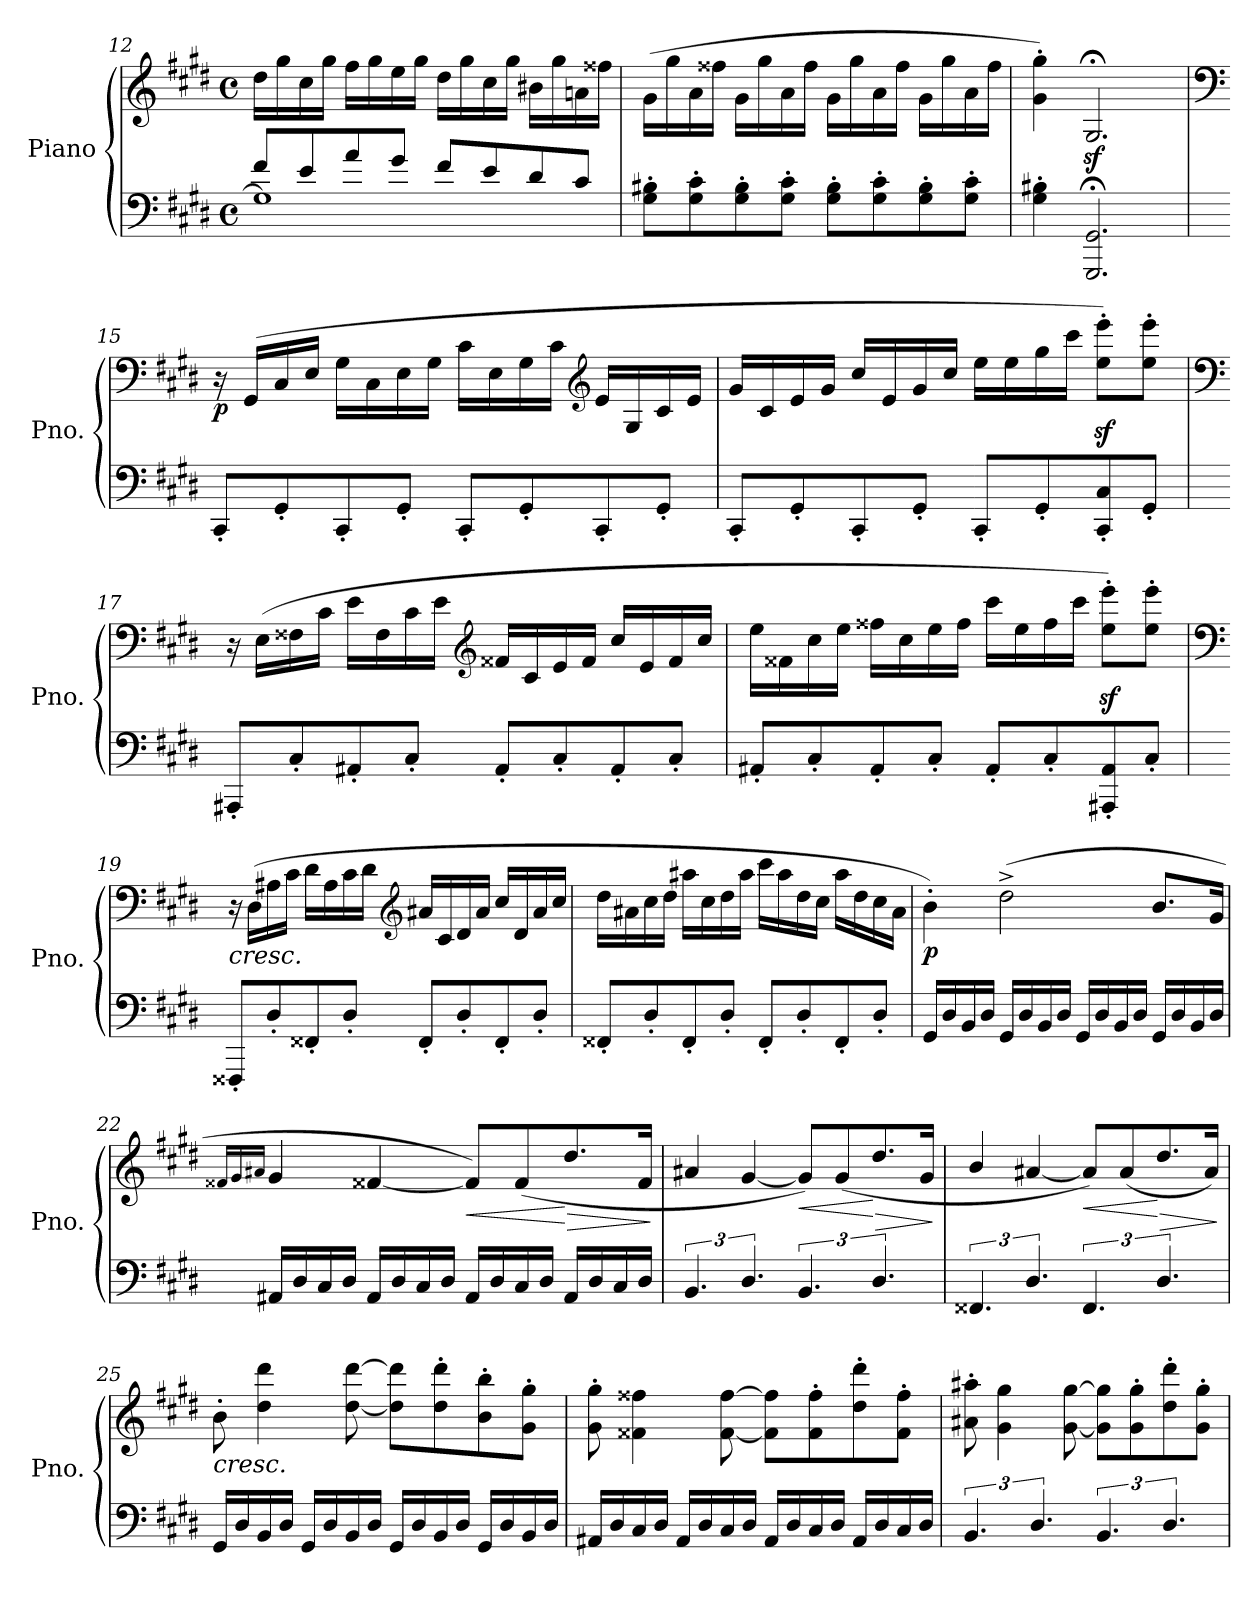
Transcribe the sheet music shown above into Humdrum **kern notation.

**kern	**kern	**dynam
*part1	*part1	*part1
*staff2	*staff1	*staff1/2
*I"Piano	*	*
*I'Pno.	*	*
*clefF4	*clefG2	*
*k[f#c#g#d#]	*k[f#c#g#d#]	*
*M4/4	*M4/4	*
*met(c)	*met(c)	*
=12	=12	=12
*^	*	*
8f#/L	1G#]	16dd#\LL	.
.	.	16gg#\	.
8e/	.	16cc#\	.
.	.	16gg#\JJ	.
8a/	.	16ff#\LL	.
.	.	16gg#\	.
8g#/J	.	16ee\	.
.	.	16gg#\JJ	.
8f#/L	.	16dd#\LL	.
.	.	16gg#\	.
8e/	.	16cc#\	.
.	.	16gg#\JJ	.
8d#/	.	16b#X\LL	.
.	.	16gg#\	.
8c#/J	.	16an\	.
.	.	16ff##X\JJ	.
*v	*v	*	*
!!LO:LB:g=z
=13	=13	=13
8G#\' 8B#X\'L	(>16g#\LL	.
.	16gg#\	.
8G#\' 8c#\'	16a\	.
.	16ff##X\JJ	.
8G#\' 8B#\'	16g#\LL	.
.	16gg#\	.
8G#\' 8c#\'J	16a\	.
.	16ff##\JJ	.
8G#\' 8B#\'L	16g#\LL	.
.	16gg#\	.
8G#\' 8c#\'	16a\	.
.	16ff##\JJ	.
8G#\' 8B#\'	16g#\LL	.
.	16gg#\	.
8G#\' 8c#\'J	16a\	.
.	16ff##\JJ	.
=14	=14	=14
4G#\' 4B#X\'	4g#\' 4gg#\')	.
2.GGG#/;< 2.GG#/;<	2.G#z<;</	.
=15	=15	=15
*	*clefF4	*
!	!	!LO:DY:b
8CC#'/L	16r	p
.	(>16GG#/LL	.
8GG#'/	16C#/	.
.	16E/JJ	.
8CC#'/	16G#\LL	.
.	16C#\	.
8GG#'/J	16E\	.
.	16G#\JJ	.
8CC#'/L	16c#\LL	.
.	16E\	.
8GG#'/	16G#\	.
.	16c#\JJ	.
*	*clefG2	*
8CC#'/	16e/LL	.
.	16G#/	.
8GG#'/J	16c#/	.
.	16e/JJ	.
=16	=16	=16
8CC#'/L	16g#/LL	.
.	16c#/	.
8GG#'/	16e/	.
.	16g#/JJ	.
8CC#'/	16cc#/LL	.
.	16e/	.
8GG#'/J	16g#/	.
.	16cc#/JJ	.
8CC#'/L	16ee\LL	.
.	16ee\	.
8GG#'/	16gg#\	.
.	16ccc#\JJ	.
8CC#/' 8C#/'	8ee\z<' 8eee\z<'L)	.
8GG#'/J	8ee\' 8eee\'J	.
!!LO:PB:g=z
=17	=17	=17
*	*clefF4	*
8AAA#X'/L	16r	.
.	(>16E\LL	.
8C#'/	16F##X\	.
.	16c#\JJ	.
8AA#X'/	16e\LL	.
.	16F##\	.
8C#'/J	16c#\	.
.	16e\JJ	.
*	*clefG2	*
8AA#'/L	16f##X/LL	.
.	16c#/	.
8C#'/	16e/	.
.	16f##/JJ	.
8AA#'/	16cc#/LL	.
.	16e/	.
8C#'/J	16f##/	.
.	16cc#/JJ	.
=18	=18	=18
8AA#X'/L	16ee\LL	.
.	16f##X\	.
8C#'/	16cc#\	.
.	16ee\JJ	.
8AA#'/	16ff##X\LL	.
.	16cc#\	.
8C#'/J	16ee\	.
.	16ff##\JJ	.
8AA#'/L	16ccc#\LL	.
.	16ee\	.
8C#'/	16ff##\	.
.	16ccc#\JJ	.
8AAA#X/' 8AA#/'	8ee\z<' 8eee\z<'L)	.
8C#'/J	8ee\' 8eee\'J	.
=19	=19	=19
*	*clefF4	*
!	!LO:TX:b:i:t=cresc.	!
8FFF##X'/L	16r	.
.	(>16D#\LL	.
8D#'/	16A#X\	.
.	16c#\JJ	.
8FF##X'/	16d#\LL	.
.	16A#\	.
8D#'/J	16c#\	.
.	16d#\JJ	.
*	*clefG2	*
8FF##'/L	16a#X/LL	.
.	16c#/	.
8D#'/	16d#/	.
.	16a#/JJ	.
8FF##'/	16cc#/LL	.
.	16d#/	.
8D#'/J	16a#/	.
.	16cc#/JJ	.
!!LO:PB:g=z
=20	=20	=20
8FF##X'/L	16dd#\LL	.
.	16a#X\	.
8D#'/	16cc#\	.
.	16dd#\JJ	.
8FF##'/	16aa#X\LL	.
.	16cc#\	.
8D#'/J	16dd#\	.
.	16aa#\JJ	.
8FF##'/L	16ccc#\LL	.
.	16aa#\	.
8D#'/	16dd#\	.
.	16cc#\JJ	.
8FF##'/	16aa#\LL	.
.	16dd#\	.
8D#'/J	16cc#\	.
.	16a#\JJ	.
=21	=21	=21
!	!	!LO:DY:b
16GG#/LL	4b'\)	p
16D#/	.	.
16BB/	.	.
16D#/JJ	.	.
16GG#/LL	(>2dd#^\	.
16D#/	.	.
16BB/	.	.
16D#/JJ	.	.
16GG#/LL	.	.
16D#/	.	.
16BB/	.	.
16D#/JJ	.	.
16GG#/LL	8.b/L	.
16D#/	.	.
16BB/	.	.
16D#/JJ	16g#/Jk	.
=22	=22	=22
.	16qf##X/LL	.
.	16qg#/	.
.	16qa#X/JJ	.
16AA#X/LL	4g#/	.
16D#/	.	.
16C#/	.	.
16D#/JJ	.	.
16AA#/LL	[4f##X/	.
16D#/	.	.
16C#/	.	.
16D#/JJ	.	.
!	!	!LO:HP:b
16AA#/LL	8f##/L])	<
16D#/	.	.
16C#/	(<8f##/	.
16D#/JJ	.	.
!	!	!LO:HP:n=1:b
16AA#/LL	8.dd#/	[ >
16D#/	.	.
16C#/	.	.
16D#/JJ	16f##/Jk	.
.	.	]
=23	=23	=23
6.BB/	4a#X/	.
6.D#/	[4g#/	.
!	!	!LO:HP:b
6.BB/	8g#/L])	<
.	(<8g#/	.
!	!	!LO:HP:n=1:b
6.D#/	8.dd#/	[ >
.	16g#/Jk	.
.	.	]
!!LO:LB:g=z
=24	=24	=24
6.FF##X/	4b/	.
6.D#/	[4a#X/	.
!	!	!LO:HP:b
6.FF##/	8a#/L])	<
.	(<8a#/	.
!	!	!LO:HP:n=1:b
6.D#/	8.dd#/	[ >
.	16a#/Jk)	.
.	.	]
=25	=25	=25
!	!LO:TX:b:i:t=cresc.	!
16GG#/LL	8b'\	.
16D#/	.	.
16BB/	4dd#\ 4ddd#\	.
16D#/JJ	.	.
16GG#/LL	.	.
16D#/	.	.
16BB/	[8dd#\ [8ddd#\	.
16D#/JJ	.	.
16GG#/LL	8dd#\] 8ddd#\]L	.
16D#/	.	.
16BB/	8dd#\' 8ddd#\'	.
16D#/JJ	.	.
16GG#/LL	8b\' 8bb\'	.
16D#/	.	.
16BB/	8g#\' 8gg#\'J	.
16D#/JJ	.	.
=26	=26	=26
16AA#X/LL	8g#\' 8gg#\'	.
16D#/	.	.
16C#/	4f##X\ 4ff##X\	.
16D#/JJ	.	.
16AA#/LL	.	.
16D#/	.	.
16C#/	[8f##\ [8ff##\	.
16D#/JJ	.	.
16AA#/LL	8f##\] 8ff##\]L	.
16D#/	.	.
16C#/	8f##\' 8ff##\'	.
16D#/JJ	.	.
16AA#/LL	8dd#\' 8ddd#\'	.
16D#/	.	.
16C#/	8f##\' 8ff##\'J	.
16D#/JJ	.	.
=27	=27	=27
6.BB/	8a#X\' 8aa#X\'	.
.	4g#\ 4gg#\	.
6.D#/	.	.
.	[8g#\ [8gg#\	.
6.BB/	8g#\] 8gg#\]L	.
.	8g#\' 8gg#\'	.
6.D#/	8dd#\' 8ddd#\'	.
.	8g#\' 8gg#\'J	.
=	=	=
*-	*-	*-
